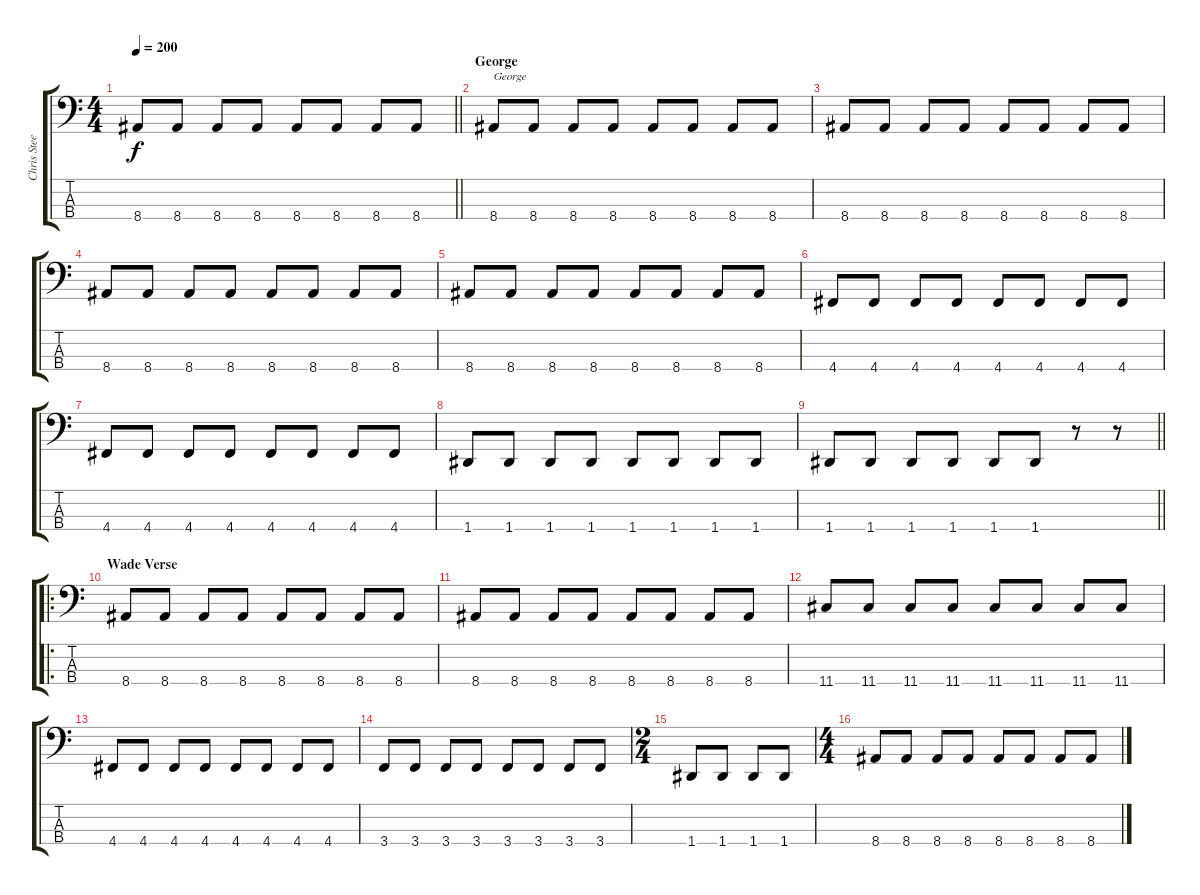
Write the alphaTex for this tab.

\track ("Chris Steele" "Chris Stee") {instrument electricbassfinger}
\staff {score tabs}
\tuning (G2 D2 A1 D1) {hide}
\ts (4 4)
\tempo 200
\clef f4
\barLineRight lightlight
\ks c
8.4.8{dy f} 8.4.8 8.4.8 8.4.8 8.4.8 8.4.8 8.4.8 8.4.8 |
\section ("" "George")
8.4.8{txt "George"} 8.4.8 8.4.8 8.4.8 8.4.8 8.4.8 8.4.8 8.4.8 |
8.4.8 8.4.8 8.4.8 8.4.8 8.4.8 8.4.8 8.4.8 8.4.8 |
8.4.8 8.4.8 8.4.8 8.4.8 8.4.8 8.4.8 8.4.8 8.4.8 |
8.4.8 8.4.8 8.4.8 8.4.8 8.4.8 8.4.8 8.4.8 8.4.8 |
4.4.8 4.4.8 4.4.8 4.4.8 4.4.8 4.4.8 4.4.8 4.4.8 |
4.4.8 4.4.8 4.4.8 4.4.8 4.4.8 4.4.8 4.4.8 4.4.8 |
1.4.8 1.4.8 1.4.8 1.4.8 1.4.8 1.4.8 1.4.8 1.4.8 |
\barLineRight lightlight
1.4.8 1.4.8 1.4.8 1.4.8 1.4.8 1.4.8 r.8 r.8 |
\ro
\section ("" "Wade Verse")
8.4.8 8.4.8 8.4.8 8.4.8 8.4.8 8.4.8 8.4.8 8.4.8 |
8.4.8 8.4.8 8.4.8 8.4.8 8.4.8 8.4.8 8.4.8 8.4.8 |
11.4.8 11.4.8 11.4.8 11.4.8 11.4.8 11.4.8 11.4.8 11.4.8 |
4.4.8 4.4.8 4.4.8 4.4.8 4.4.8 4.4.8 4.4.8 4.4.8 |
3.4.8 3.4.8 3.4.8 3.4.8 3.4.8 3.4.8 3.4.8 3.4.8 |
\ts (2 4)
1.4.8 1.4.8 1.4.8 1.4.8 |
\ts (4 4)
8.4.8 8.4.8 8.4.8 8.4.8 8.4.8 8.4.8 8.4.8 8.4.8
